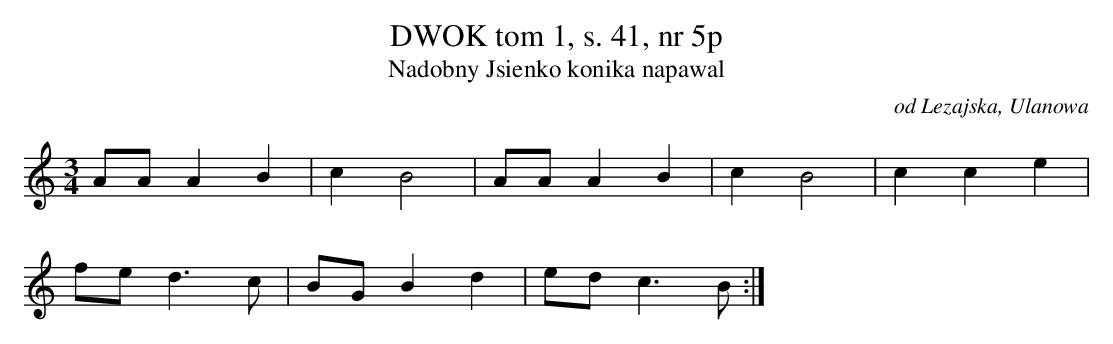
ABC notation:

X:1
T:DWOK tom 1, s. 41, nr 5p
T:Nadobny Jsienko konika napawal
O:od Lezajska, Ulanowa
M:3/4
L:1/8
K:C
AAA2B2 | c2B4 | AAA2B2 | c2B4 |c2c2e2 |
 fed3c | BGB2d2 | edc3B:|
